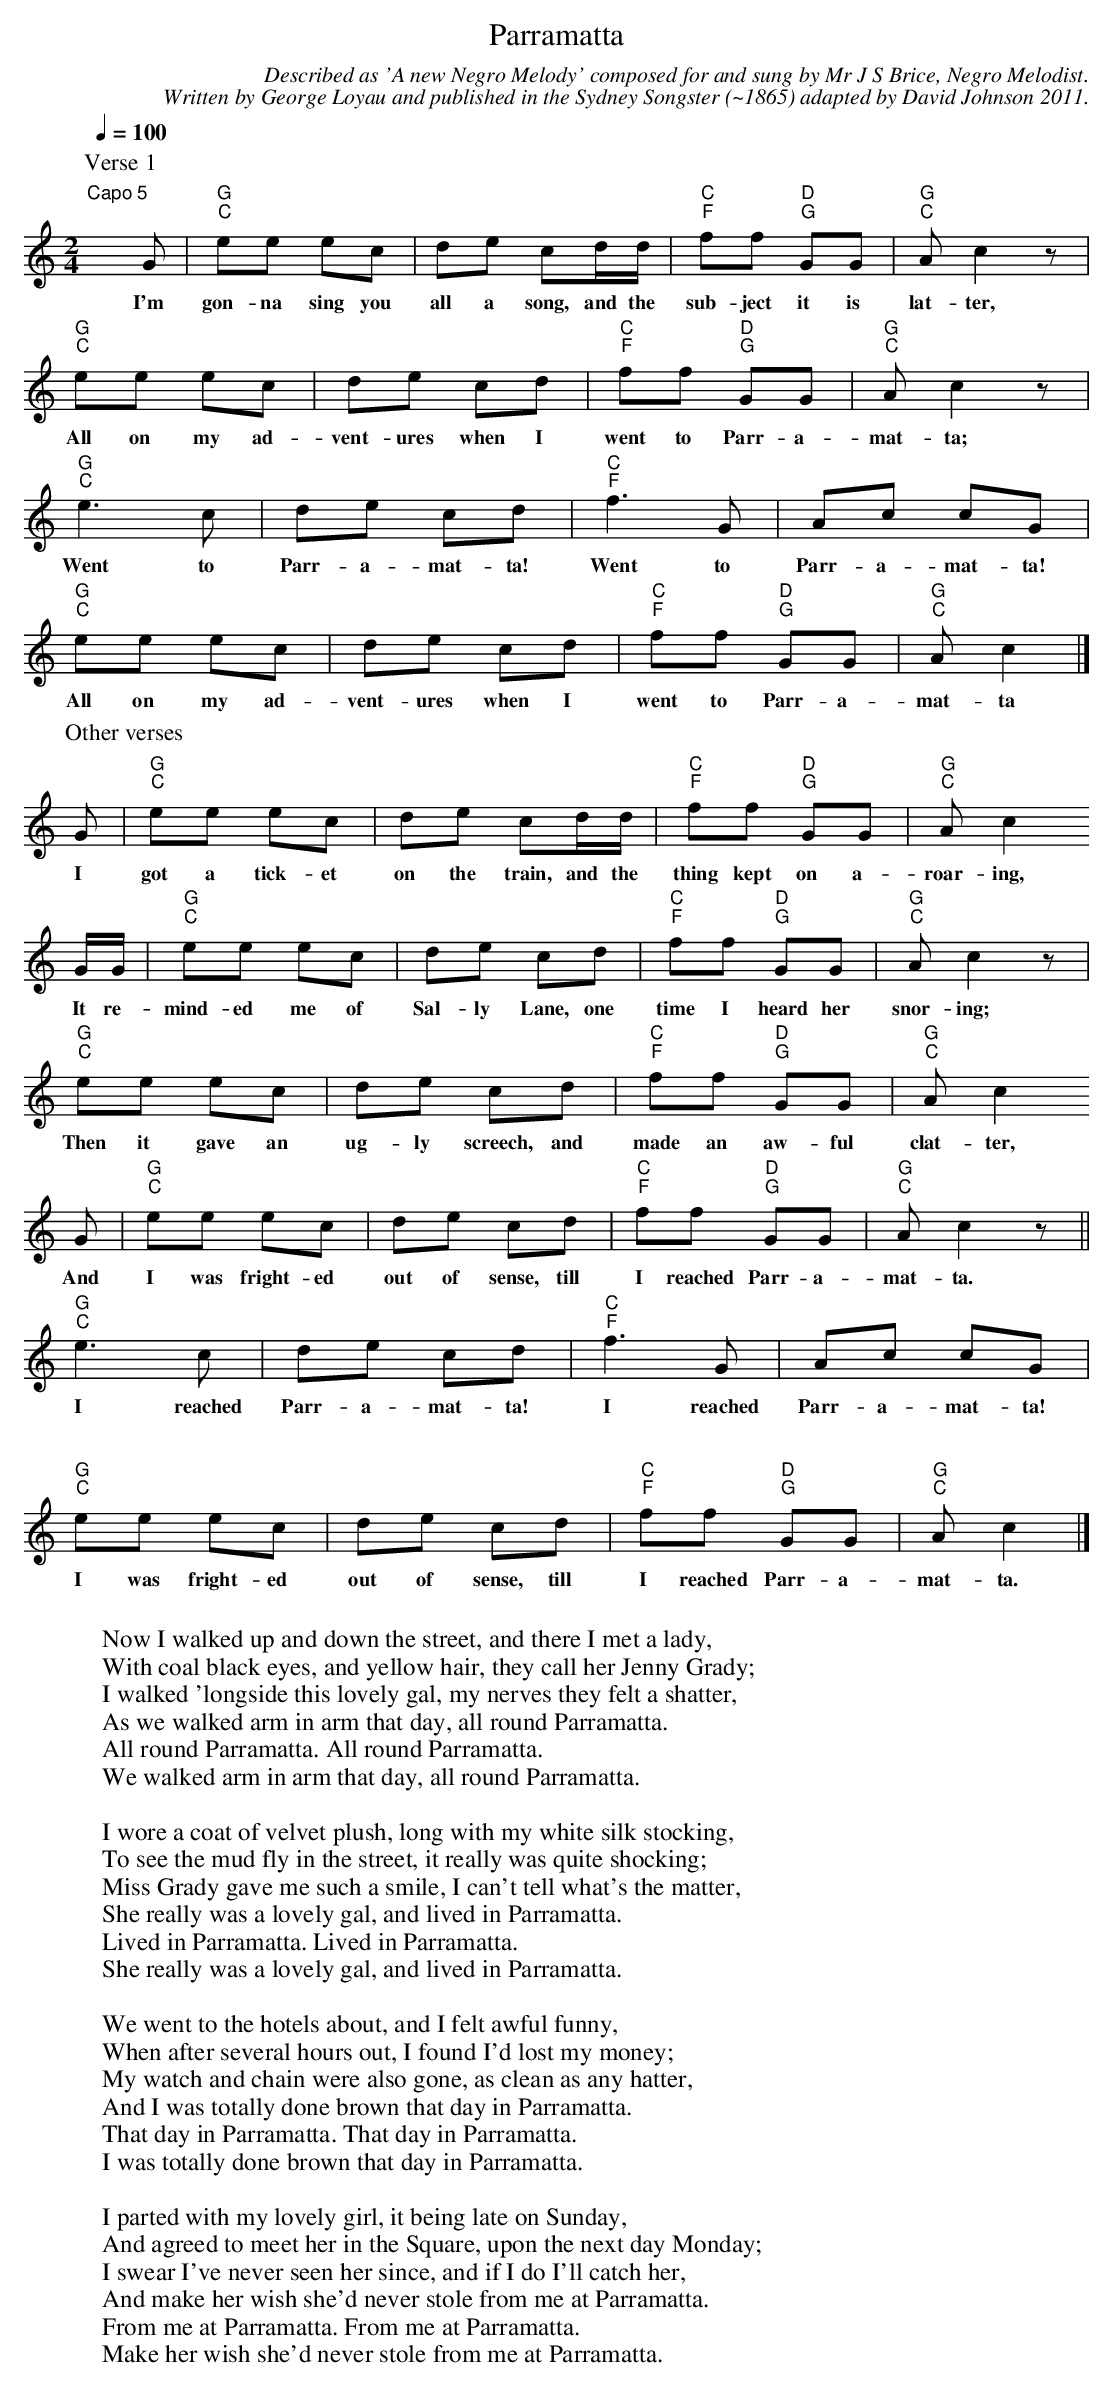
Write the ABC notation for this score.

X:1
T:Parramatta
C:Described as 'A new Negro Melody' composed for and sung by Mr J S Brice, Negro Melodist.
C:Written by George Loyau and published in the Sydney Songster (~1865) adapted by David Johnson 2011.
M:2/4
L:1/8
Q:1/4=100
K:Cmaj
P:Verse 1
"Capo 5"""xG|"G""C"ee ec|de cd/2d/2|"C""F"ff "D""G"GG|"G""C"Ac2z|
w:I'm gon-na sing you all a song, and the sub-ject it is lat-ter,
"G""C"ee ec|de cd|"C""F"ff "D""G"GG|"G""C"Ac2z|
w:All on my ad-vent-ures when I went to Parr-a-mat-ta;
"G""C"e3c|de cd|"C""F"f3G|Ac cG|
w:Went to Parr-a-mat-ta! Went to Parr-a-mat-ta!
"G""C"ee ec|de cd|"C""F"ff "D""G"GG|"G""C"Ac2|]
w:All on my ad-vent-ures when I went to Parr-a-mat-ta
P:Other verses
G|"G""C"ee ec|de cd/2d/2|"C""F"ff "D""G"GG|"G""C"Ac2
w:I got a tick-et on the train, and the thing kept on a-roar-ing,
G/2G/2|"G""C"ee ec|de cd|"C""F"ff "D""G"GG|"G""C"Ac2z|
w:It re-mind-ed me of Sal-ly Lane, one time I heard her snor-ing;
"G""C"ee ec|de cd|"C""F"ff "D""G"GG|"G""C"Ac2
w:Then it gave an ug-ly screech, and made an aw-ful clat-ter,
G|"G""C"ee ec|de cd|"C""F"ff "D""G"GG|"G""C"Ac2z||
w:And I was fright-ed out of sense, till I reached Parr-a-mat-ta.
"G""C"e3c|de cd|"C""F"f3G|Ac cG|
w:I reached Parr-a-mat-ta! I reached Parr-a-mat-ta!
"G""C"ee ec|de cd|"C""F"ff "D""G"GG|"G""C"Ac2|]
w:I was fright-ed out of sense, till I reached Parr-a-mat-ta.
W:
W:Now I walked up and down the street, and there I met a lady,
W:With coal black eyes, and yellow hair, they call her Jenny Grady;
W:I walked 'longside this lovely gal, my nerves they felt a shatter,
W:As we walked arm in arm that day, all round Parramatta.
W:All round Parramatta. All round Parramatta.
W:We walked arm in arm that day, all round Parramatta.
W:
W:I wore a coat of velvet plush, long with my white silk stocking,
W:To see the mud fly in the street, it really was quite shocking;
W:Miss Grady gave me such a smile, I can't tell what's the matter,
W:She really was a lovely gal, and lived in Parramatta.
W:Lived in Parramatta. Lived in Parramatta.
W:She really was a lovely gal, and lived in Parramatta.
W:
W:We went to the hotels about, and I felt awful funny,
W:When after several hours out, I found I'd lost my money;
W:My watch and chain were also gone, as clean as any hatter,
W:And I was totally done brown that day in Parramatta.
W:That day in Parramatta. That day in Parramatta.
W:I was totally done brown that day in Parramatta.
W:
W:I parted with my lovely girl, it being late on Sunday,
W:And agreed to meet her in the Square, upon the next day Monday;
W:I swear I've never seen her since, and if I do I'll catch her,
W:And make her wish she'd never stole from me at Parramatta.
W:From me at Parramatta. From me at Parramatta.
W:Make her wish she'd never stole from me at Parramatta.
